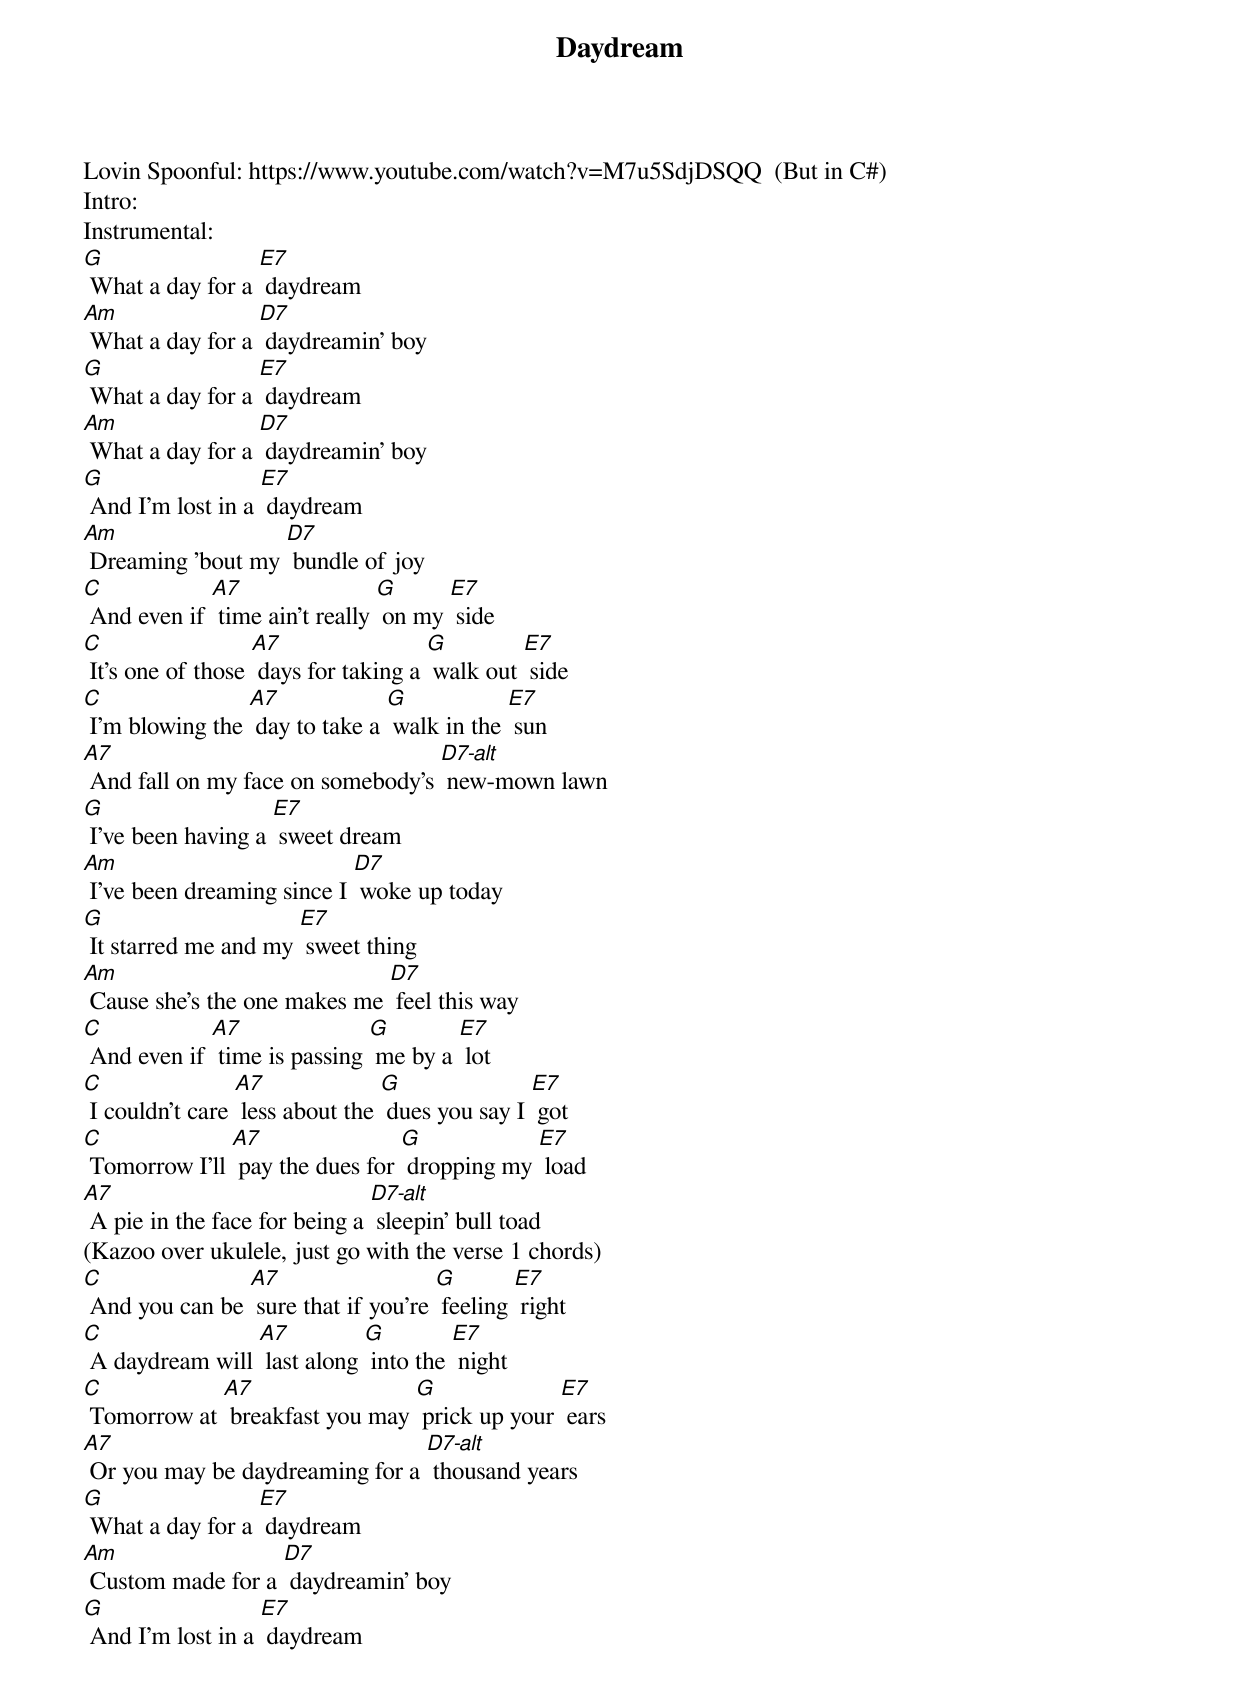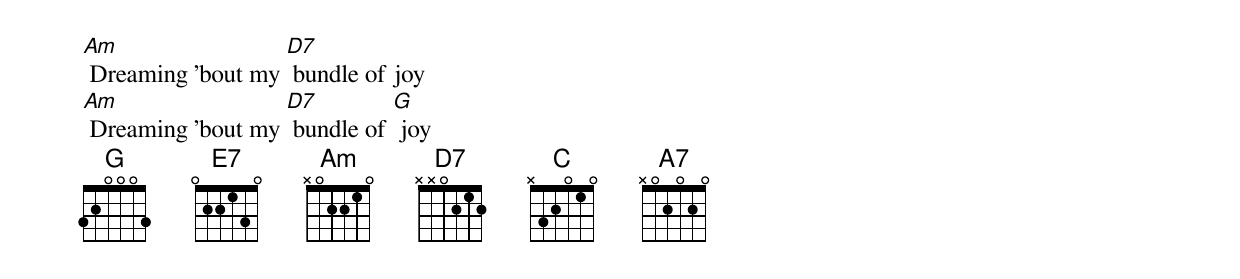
{t: Daydream }
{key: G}
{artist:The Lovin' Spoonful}
Lovin Spoonful: https://www.youtube.com/watch?v=M7u5SdjDSQQ  (But in C#)
{c: }
Intro:
Instrumental:
[G] What a day for a [E7] daydream
[Am] What a day for a [D7] daydreamin' boy
{c: }
[G] What a day for a [E7] daydream
[Am] What a day for a [D7] daydreamin' boy
[G] And I'm lost in a [E7] daydream
[Am] Dreaming 'bout my [D7] bundle of joy
{c: }
[C] And even if [A7] time ain't really [G] on my [E7] side
[C] It's one of those [A7] days for taking a [G] walk out [E7] side
[C] I'm blowing the [A7] day to take a [G] walk in the [E7] sun
[A7] And fall on my face on somebody's [D7-alt] new-mown lawn
{c: }
[G] I've been having a [E7] sweet dream
[Am] I've been dreaming since I [D7] woke up today
[G] It starred me and my [E7] sweet thing
[Am] Cause she's the one makes me [D7] feel this way
{c: }
[C] And even if [A7] time is passing [G] me by a [E7] lot
[C] I couldn't care [A7] less about the [G] dues you say I [E7] got
[C] Tomorrow I'll [A7] pay the dues for [G] dropping my [E7] load
[A7] A pie in the face for being a [D7-alt] sleepin' bull toad
{c: }
(Kazoo over ukulele, just go with the verse 1 chords)
{c: }
[C] And you can be [A7] sure that if you're [G] feeling [E7] right
[C] A daydream will [A7] last along [G] into the [E7] night
[C] Tomorrow at [A7] breakfast you may [G] prick up your [E7] ears
[A7] Or you may be daydreaming for a [D7-alt] thousand years
{c: }
[G] What a day for a [E7] daydream
[Am] Custom made for a [D7] daydreamin' boy
[G] And I'm lost in a [E7] daydream
[Am] Dreaming 'bout my [D7] bundle of joy
[Am] Dreaming 'bout my [D7] bundle of [G] joy
